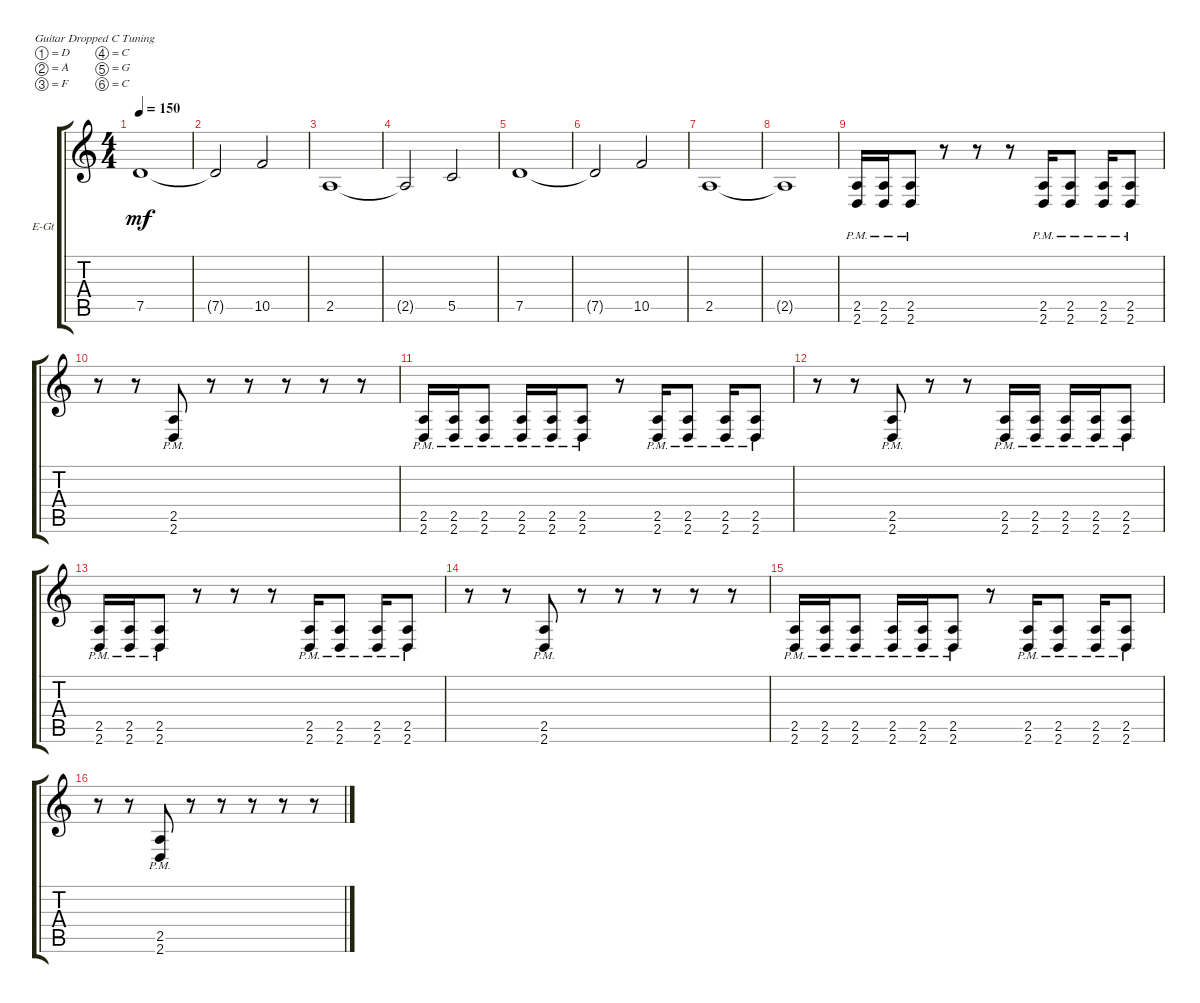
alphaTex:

\bracketExtendMode groupsimilarinstruments
\firstSystemTrackNameOrientation horizontal
\otherSystemsTrackNameOrientation horizontal
\track ("Electric Guitar 2" "E-Gt") {instrument distortionguitar}
\staff {score tabs}
\tuning (D4 A3 F3 C3 G2 C2)
\ts (4 4)
\tempo 150
\clef g2
\ks c
7.5.1{dy mf} |
7.5{t}.2 10.5.2 |
2.5.1 |
2.5{t}.2 5.5.2 |
7.5.1 |
7.5{t}.2 10.5.2 |
2.5.1 |
2.5{t}.1 |
(2.5{pm} 2.6{pm}).16 (2.5{pm} 2.6{pm}).16 (2.5{pm} 2.6{pm}).8 r.8 r.8 r.8 (2.5{pm} 2.6{pm}).16 (2.5{pm} 2.6{pm}).8 (2.5{pm} 2.6{pm}).16 (2.5{pm} 2.6{pm}).8 |
r.8 r.8 (2.6{pm} 2.5{pm}).8 r.8 r.8 r.8 r.8 r.8 |
(2.5{pm} 2.6{pm}).16 (2.5{pm} 2.6{pm}).16 (2.5{pm} 2.6{pm}).8 (2.5{pm} 2.6{pm}).16 (2.5{pm} 2.6{pm}).16 (2.5{pm} 2.6{pm}).8 r.8 (2.5{pm} 2.6{pm}).16 (2.5{pm} 2.6{pm}).8 (2.5{pm} 2.6{pm}).16 (2.5{pm} 2.6{pm}).8 |
r.8 r.8 (2.6{pm} 2.5{pm}).8 r.8 r.8 (2.6{pm} 2.5{pm}).16 (2.6{pm} 2.5{pm}).16 (2.6{pm} 2.5{pm}).16 (2.6{pm} 2.5{pm}).16 (2.6{pm} 2.5{pm}).8 |
(2.5{pm} 2.6{pm}).16 (2.5{pm} 2.6{pm}).16 (2.5{pm} 2.6{pm}).8 r.8 r.8 r.8 (2.5{pm} 2.6{pm}).16 (2.5{pm} 2.6{pm}).8 (2.5{pm} 2.6{pm}).16 (2.5{pm} 2.6{pm}).8 |
r.8 r.8 (2.6{pm} 2.5{pm}).8 r.8 r.8 r.8 r.8 r.8 |
(2.5{pm} 2.6{pm}).16 (2.5{pm} 2.6{pm}).16 (2.5{pm} 2.6{pm}).8 (2.5{pm} 2.6{pm}).16 (2.5{pm} 2.6{pm}).16 (2.5{pm} 2.6{pm}).8 r.8 (2.5{pm} 2.6{pm}).16 (2.5{pm} 2.6{pm}).8 (2.5{pm} 2.6{pm}).16 (2.5{pm} 2.6{pm}).8 |
r.8 r.8 (2.6{pm} 2.5{pm}).8 r.8 r.8 r.8 r.8 r.8
